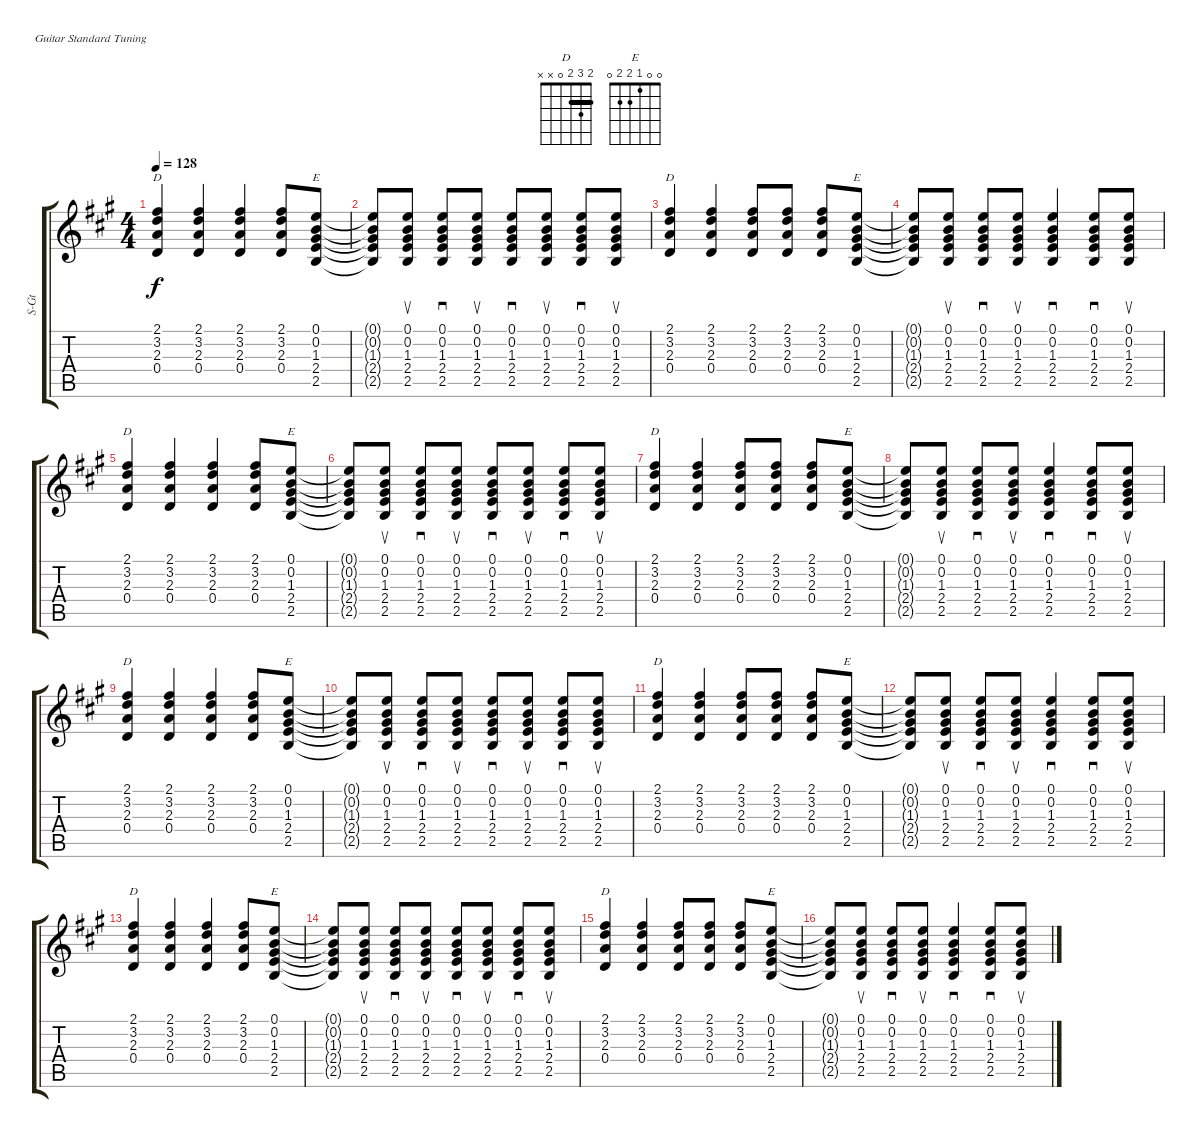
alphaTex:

\defaultSystemsLayout 4
\bracketExtendMode groupsimilarinstruments
\otherSystemsTrackNameOrientation horizontal
\track ("Steel Guitar" "S-Gt") {defaultSystemsLayout 4 instrument acousticguitarsteel}
\staff {score tabs}
\tuning (E4 B3 G3 D3 A2 E2)
\chord ("D" 2 3 2 0 x x) {showfingering false barre 2}
\chord ("E" 0 0 1 2 2 0) {showfingering false}
\ts (4 4)
\tempo 128
\clef g2
\ks a
(2.1 3.2 2.3 0.4).4{ch "D" dy f} (2.1 3.2 2.3 0.4).4 (2.1 3.2 2.3 0.4).4 (2.1 3.2 2.3 0.4).8 (0.1 0.2 1.3 2.4 2.5).8{ch "E"} |
(2.5{t} 2.4{t} 1.3{t} 0.2{t} 0.1{t}).8 (0.1 0.2 1.3 2.4 2.5).8{su} (0.1 0.2 1.3 2.4 2.5).8{sd} (0.1 0.2 1.3 2.4 2.5).8{su} (0.1 0.2 1.3 2.4 2.5).8{sd} (0.1 0.2 1.3 2.4 2.5).8{su} (0.1 0.2 1.3 2.4 2.5).8{sd} (0.1 0.2 1.3 2.4 2.5).8{su} |
(2.1 3.2 2.3 0.4).4{ch "D"} (2.1 3.2 2.3 0.4).4 (2.1 3.2 2.3 0.4).8 (2.1 3.2 2.3 0.4).8 (2.1 3.2 2.3 0.4).8 (0.1 0.2 1.3 2.4 2.5).8{ch "E"} |
(2.5{t} 2.4{t} 1.3{t} 0.2{t} 0.1{t}).8 (0.1 0.2 1.3 2.4 2.5).8{su} (0.1 0.2 1.3 2.4 2.5).8{sd} (0.1 0.2 1.3 2.4 2.5).8{su} (0.1 0.2 1.3 2.4 2.5).4{sd} (0.1 0.2 1.3 2.4 2.5).8{sd} (0.1 0.2 1.3 2.4 2.5).8{su} |
(2.1 3.2 2.3 0.4).4{ch "D"} (2.1 3.2 2.3 0.4).4 (2.1 3.2 2.3 0.4).4 (2.1 3.2 2.3 0.4).8 (0.1 0.2 1.3 2.4 2.5).8{ch "E"} |
(2.5{t} 2.4{t} 1.3{t} 0.2{t} 0.1{t}).8 (0.1 0.2 1.3 2.4 2.5).8{su} (0.1 0.2 1.3 2.4 2.5).8{sd} (0.1 0.2 1.3 2.4 2.5).8{su} (0.1 0.2 1.3 2.4 2.5).8{sd} (0.1 0.2 1.3 2.4 2.5).8{su} (0.1 0.2 1.3 2.4 2.5).8{sd} (0.1 0.2 1.3 2.4 2.5).8{su} |
(2.1 3.2 2.3 0.4).4{ch "D"} (2.1 3.2 2.3 0.4).4 (2.1 3.2 2.3 0.4).8 (2.1 3.2 2.3 0.4).8 (2.1 3.2 2.3 0.4).8 (0.1 0.2 1.3 2.4 2.5).8{ch "E"} |
(2.5{t} 2.4{t} 1.3{t} 0.2{t} 0.1{t}).8 (0.1 0.2 1.3 2.4 2.5).8{su} (0.1 0.2 1.3 2.4 2.5).8{sd} (0.1 0.2 1.3 2.4 2.5).8{su} (0.1 0.2 1.3 2.4 2.5).4{sd} (0.1 0.2 1.3 2.4 2.5).8{sd} (0.1 0.2 1.3 2.4 2.5).8{su} |
(2.1 3.2 2.3 0.4).4{ch "D"} (2.1 3.2 2.3 0.4).4 (2.1 3.2 2.3 0.4).4 (2.1 3.2 2.3 0.4).8 (0.1 0.2 1.3 2.4 2.5).8{ch "E"} |
(2.5{t} 2.4{t} 1.3{t} 0.2{t} 0.1{t}).8 (0.1 0.2 1.3 2.4 2.5).8{su} (0.1 0.2 1.3 2.4 2.5).8{sd} (0.1 0.2 1.3 2.4 2.5).8{su} (0.1 0.2 1.3 2.4 2.5).8{sd} (0.1 0.2 1.3 2.4 2.5).8{su} (0.1 0.2 1.3 2.4 2.5).8{sd} (0.1 0.2 1.3 2.4 2.5).8{su} |
(2.1 3.2 2.3 0.4).4{ch "D"} (2.1 3.2 2.3 0.4).4 (2.1 3.2 2.3 0.4).8 (2.1 3.2 2.3 0.4).8 (2.1 3.2 2.3 0.4).8 (0.1 0.2 1.3 2.4 2.5).8{ch "E"} |
(2.5{t} 2.4{t} 1.3{t} 0.2{t} 0.1{t}).8 (0.1 0.2 1.3 2.4 2.5).8{su} (0.1 0.2 1.3 2.4 2.5).8{sd} (0.1 0.2 1.3 2.4 2.5).8{su} (0.1 0.2 1.3 2.4 2.5).4{sd} (0.1 0.2 1.3 2.4 2.5).8{sd} (0.1 0.2 1.3 2.4 2.5).8{su} |
(2.1 3.2 2.3 0.4).4{ch "D"} (2.1 3.2 2.3 0.4).4 (2.1 3.2 2.3 0.4).4 (2.1 3.2 2.3 0.4).8 (0.1 0.2 1.3 2.4 2.5).8{ch "E"} |
(2.5{t} 2.4{t} 1.3{t} 0.2{t} 0.1{t}).8 (0.1 0.2 1.3 2.4 2.5).8{su} (0.1 0.2 1.3 2.4 2.5).8{sd} (0.1 0.2 1.3 2.4 2.5).8{su} (0.1 0.2 1.3 2.4 2.5).8{sd} (0.1 0.2 1.3 2.4 2.5).8{su} (0.1 0.2 1.3 2.4 2.5).8{sd} (0.1 0.2 1.3 2.4 2.5).8{su} |
(2.1 3.2 2.3 0.4).4{ch "D"} (2.1 3.2 2.3 0.4).4 (2.1 3.2 2.3 0.4).8 (2.1 3.2 2.3 0.4).8 (2.1 3.2 2.3 0.4).8 (0.1 0.2 1.3 2.4 2.5).8{ch "E"} |
(2.5{t} 2.4{t} 1.3{t} 0.2{t} 0.1{t}).8 (0.1 0.2 1.3 2.4 2.5).8{su} (0.1 0.2 1.3 2.4 2.5).8{sd} (0.1 0.2 1.3 2.4 2.5).8{su} (0.1 0.2 1.3 2.4 2.5).4{sd} (0.1 0.2 1.3 2.4 2.5).8{sd} (0.1 0.2 1.3 2.4 2.5).8{su}
